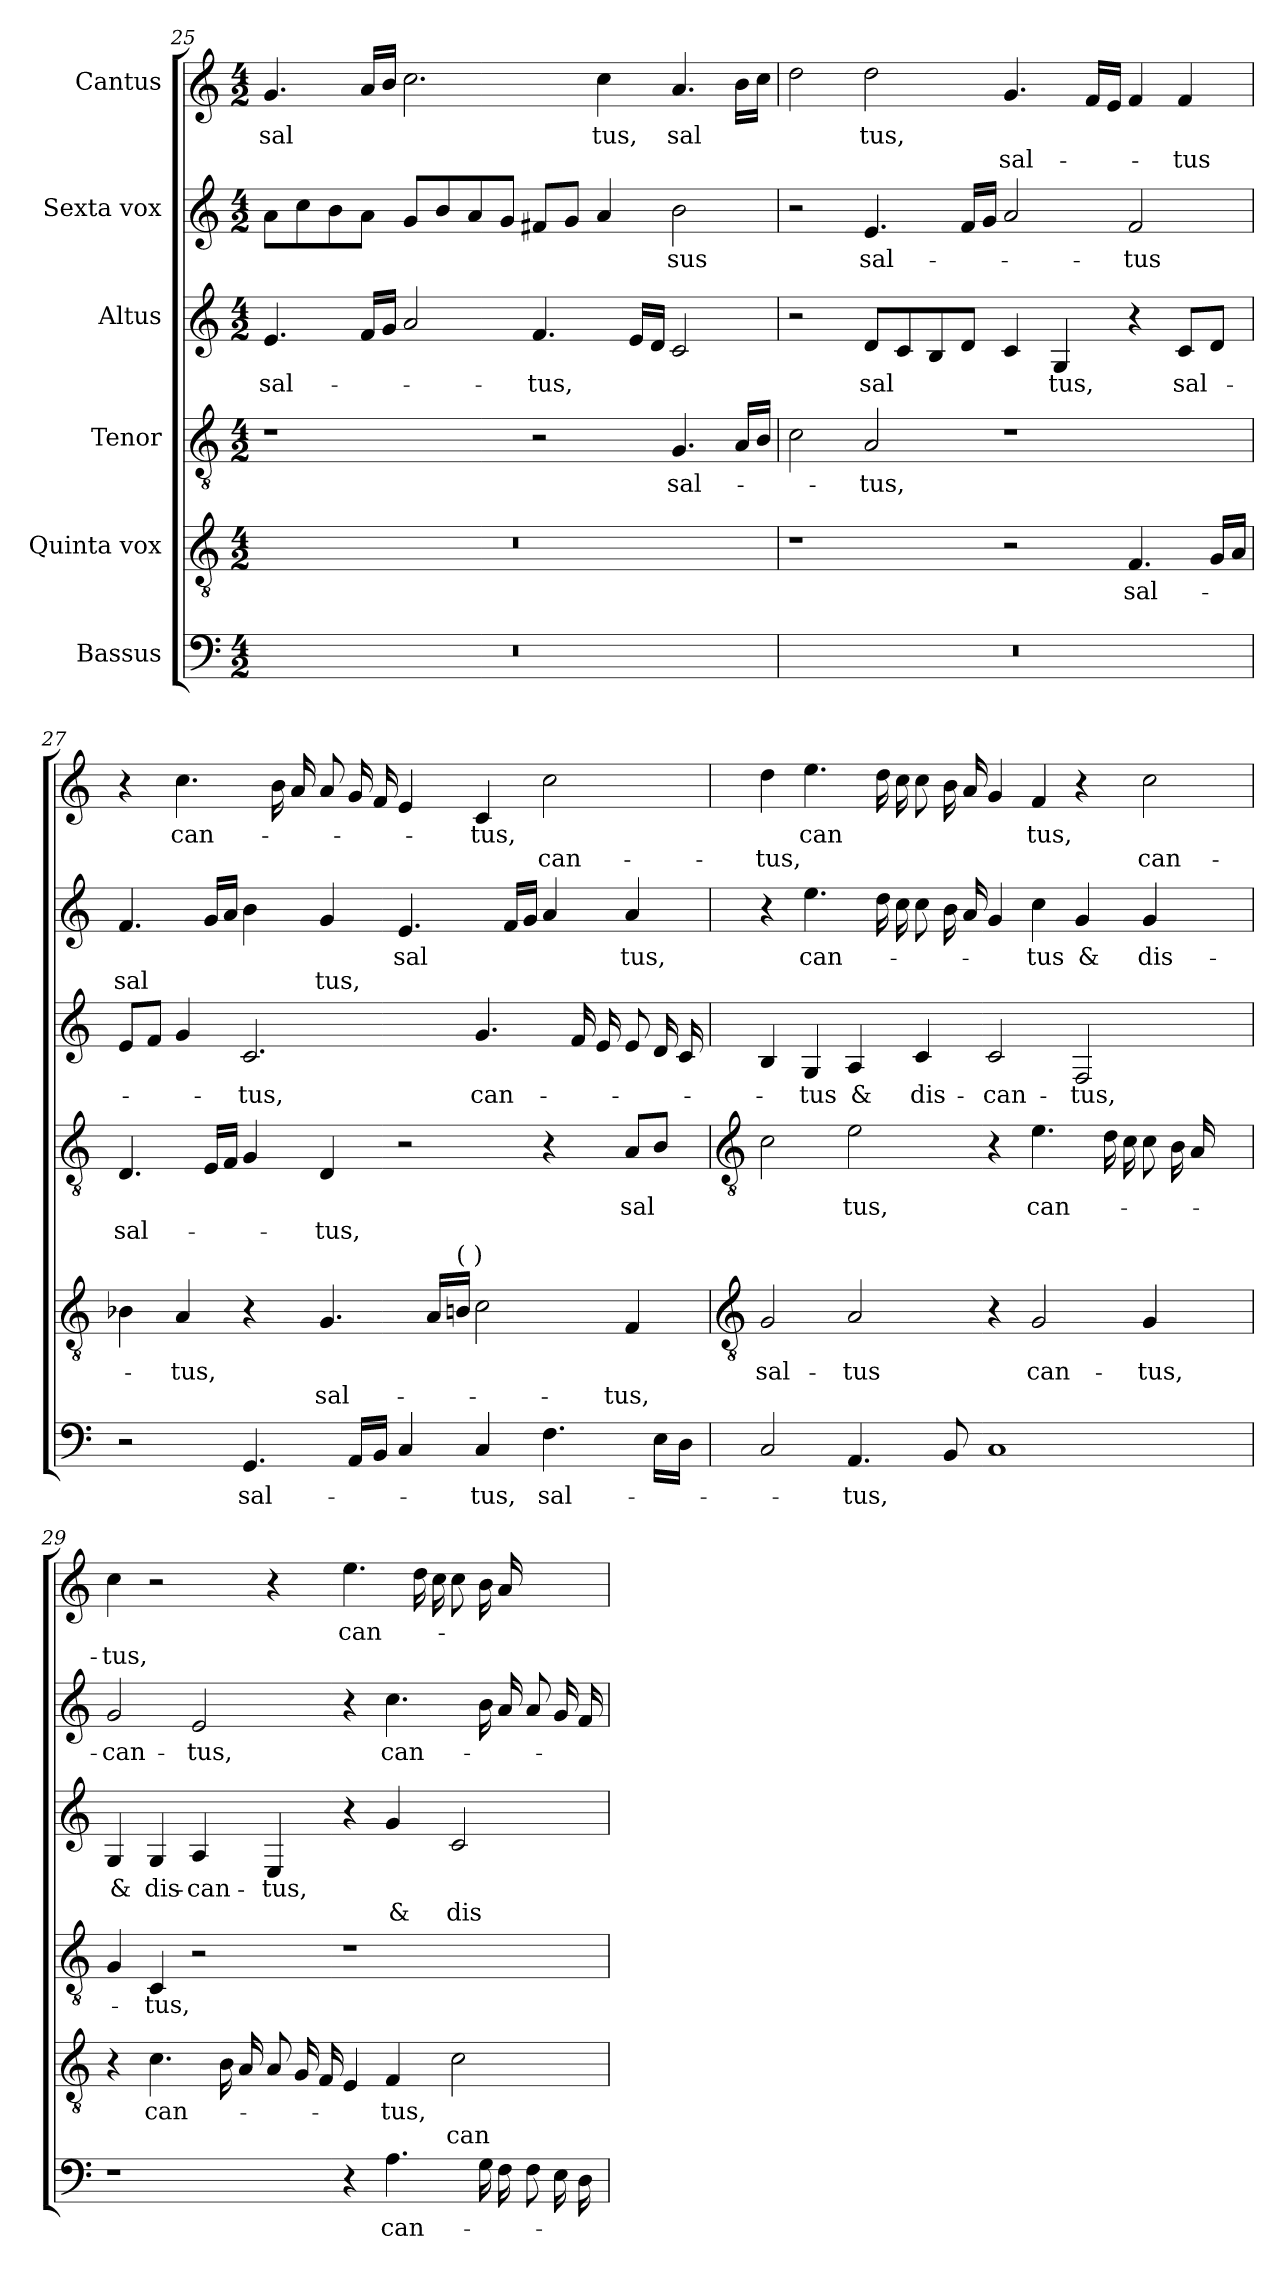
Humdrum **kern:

**kern	**text	**kern	**text	**text	**kern	**text	**text	**kern	**text	**text	**kern	**text	**text	**kern	**text	**text
*part6	*part6	*part5	*part5	*part5	*part4	*part4	*part4	*part3	*part3	*part3	*part2	*part2	*part2	*part1	*part1	*part1
*staff6	*staff6	*staff5	*staff5	*staff5	*staff4	*staff4	*staff4	*staff3	*staff3	*staff3	*staff2	*staff2	*staff2	*staff1	*staff1	*staff1
*I"Bassus	*	*I"Quinta vox	*	*	*I"Tenor	*	*	*I"Altus	*	*	*I"Sexta vox	*	*	*I"Cantus	*	*
!!LO:LB:g=z
*clefF4	*	*clefGv2	*	*	*clefGv2	*	*	*clefG2	*	*	*clefG2	*	*	*clefG2	*	*
*k[]	*	*k[]	*	*	*k[]	*	*	*k[]	*	*	*k[]	*	*	*k[]	*	*
*C:	*	*C:	*	*	*C:	*	*	*C:	*	*	*C:	*	*	*C:	*	*
*M4/2	*	*M4/2	*	*	*M4/2	*	*	*M4/2	*	*	*M4/2	*	*	*M4/2	*	*
=25	=25	=25	=25	=25	=25	=25	=25	=25	=25	=25	=25	=25	=25	=25	=25	=25
!	!	!	!	!	!	!	!	!	!LO:LY:b	!	!	!	!	!	!LO:LY:b	!
0r	.	0r	.	.	1r	.	.	4.e	sal-	.	8aL	.	.	4.g	sal	.
.	.	.	.	.	.	.	.	.	.	.	8cc	.	.	.	.	.
.	.	.	.	.	.	.	.	.	.	.	8b	.	.	.	.	.
.	.	.	.	.	.	.	.	16fLL	.	.	8aJ	.	.	16aLL	.	.
.	.	.	.	.	.	.	.	16gJJ	.	.	.	.	.	16bJJ	.	.
.	.	.	.	.	.	.	.	2a	.	.	8gL	.	.	2.cc	.	.
.	.	.	.	.	.	.	.	.	.	.	8b	.	.	.	.	.
.	.	.	.	.	.	.	.	.	.	.	8a	.	.	.	.	.
.	.	.	.	.	.	.	.	.	.	.	8gJ	.	.	.	.	.
!	!	!	!	!	!	!	!	!	!LO:LY:b	!	!	!	!	!	!	!
.	.	.	.	.	2r	.	.	4.f	-tus,	.	8f#XL	.	.	.	.	.
.	.	.	.	.	.	.	.	.	.	.	8gJ	.	.	.	.	.
!	!	!	!	!	!	!	!	!	!	!	!	!	!	!	!LO:LY:b	!
.	.	.	.	.	.	.	.	.	.	.	4a	.	.	4cc	tus,	.
.	.	.	.	.	.	.	.	16eLL	.	.	.	.	.	.	.	.
.	.	.	.	.	.	.	.	16dJJ	.	.	.	.	.	.	.	.
!	!	!	!	!	!	!LO:LY:b	!	!	!	!	!	!LO:LY:b	!	!	!LO:LY:b	!
.	.	.	.	.	4.G	sal-	.	2c	.	.	2b	sus	.	4.a	sal	.
.	.	.	.	.	16ALL	.	.	.	.	.	.	.	.	16bLL	.	.
.	.	.	.	.	16BJJ	.	.	.	.	.	.	.	.	16ccJJ	.	.
=26	=26	=26	=26	=26	=26	=26	=26	=26	=26	=26	=26	=26	=26	=26	=26	=26
0r	.	1r	.	.	2c	.	.	2r	.	.	2r	.	.	2dd	.	.
!	!	!	!	!	!	!LO:LY:b	!	!	!LO:LY:b	!	!	!LO:LY:b	!	!	!LO:LY:b	!
.	.	.	.	.	2A	-tus,	.	8dL	sal	.	4.e	sal-	.	2dd	tus,	.
.	.	.	.	.	.	.	.	8c	.	.	.	.	.	.	.	.
.	.	.	.	.	.	.	.	8B	.	.	.	.	.	.	.	.
.	.	.	.	.	.	.	.	8dJ	.	.	16fLL	.	.	.	.	.
.	.	.	.	.	.	.	.	.	.	.	16gJJ	.	.	.	.	.
!	!	!	!	!	!	!	!	!	!	!	!	!	!	!	!	!LO:LY:b
.	.	2r	.	.	1r	.	.	4c	.	.	2a	.	.	4.g	.	sal-
!	!	!	!	!	!	!	!	!	!LO:LY:b	!	!	!	!	!	!	!
.	.	.	.	.	.	.	.	4G	tus,	.	.	.	.	.	.	.
.	.	.	.	.	.	.	.	.	.	.	.	.	.	16fLL	.	.
.	.	.	.	.	.	.	.	.	.	.	.	.	.	16eJJ	.	.
!	!	!	!LO:LY:b	!	!	!	!	!	!	!	!	!LO:LY:b	!	!	!	!
.	.	4.F	sal-	.	.	.	.	4r	.	.	2f	-tus	.	4f	.	.
!	!	!	!	!	!	!	!	!	!LO:LY:b	!	!	!	!	!	!	!LO:LY:b
.	.	.	.	.	.	.	.	8cL	sal-	.	.	.	.	4f	.	-tus
.	.	16GLL	.	.	.	.	.	8dJ	.	.	.	.	.	.	.	.
.	.	16AJJ	.	.	.	.	.	.	.	.	.	.	.	.	.	.
!!LO:LB:g=z
=27	=27	=27	=27	=27	=27	=27	=27	=27	=27	=27	=27	=27	=27	=27	=27	=27
!	!	!	!	!	!	!	!LO:LY:b	!	!	!	!	!	!LO:LY:b	!	!	!
2r	.	4B-	.	.	4.D	.	sal-	8eL	.	.	4.f	.	sal	4r	.	.
.	.	.	.	.	.	.	.	8fJ	.	.	.	.	.	.	.	.
!	!	!	!LO:LY:b	!	!	!	!	!	!	!	!	!	!	!	!LO:LY:b	!
.	.	4A	-tus,	.	.	.	.	4g	.	.	.	.	.	4.cc	can-	.
.	.	.	.	.	16ELL	.	.	.	.	.	16gLL	.	.	.	.	.
.	.	.	.	.	16FJJ	.	.	.	.	.	16aJJ	.	.	.	.	.
!	!LO:LY:b	!	!	!	!	!	!	!	!LO:LY:b	!	!	!	!	!	!	!
4.GG	sal-	4r	.	.	4G	.	.	2.c	-tus,	.	4b	.	.	.	.	.
.	.	.	.	.	.	.	.	.	.	.	.	.	.	16bLL	.	.
.	.	.	.	.	.	.	.	.	.	.	.	.	.	16a	.	.
!	!	!	!	!LO:LY:b	!	!	!LO:LY:b	!	!	!	!	!	!LO:LY:b	!	!	!
.	.	4.G	.	sal-	4D	.	-tus,	.	.	.	4g	.	tus,	8a	.	.
16AALL	.	.	.	.	.	.	.	.	.	.	.	.	.	16gL	.	.
16BBJJ	.	.	.	.	.	.	.	.	.	.	.	.	.	16fJJ	.	.
!	!	!	!	!	!	!	!	!	!	!	!	!LO:LY:b	!	!	!	!
4C	.	.	.	.	2r	.	.	.	.	.	4.e	sal	.	4e	.	.
.	.	16ALL	.	.	.	.	.	.	.	.	.	.	.	.	.	.
!	!	!LO:TX:a:t=(  )	!	!	!	!	!	!	!	!	!	!	!	!	!	!
.	.	16BJJ	.	.	.	.	.	.	.	.	.	.	.	.	.	.
!	!LO:LY:b	!	!	!	!	!	!	!	!LO:LY:b	!	!	!	!	!	!LO:LY:b	!
4C	-tus,	2c	.	.	.	.	.	4.g	can-	.	.	.	.	4c	-tus,	.
.	.	.	.	.	.	.	.	.	.	.	16fLL	.	.	.	.	.
.	.	.	.	.	.	.	.	.	.	.	16gJJ	.	.	.	.	.
!	!LO:LY:b	!	!	!	!	!	!	!	!	!	!	!	!	!	!	!LO:LY:b
4.F	sal-	.	.	.	4r	.	.	.	.	.	4a	.	.	2cc	.	can-
.	.	.	.	.	.	.	.	16fLL	.	.	.	.	.	.	.	.
.	.	.	.	.	.	.	.	16e	.	.	.	.	.	.	.	.
!	!	!	!	!LO:LY:b	!	!LO:LY:b	!	!	!	!	!	!LO:LY:b	!	!	!	!
.	.	4F	.	-tus,	8AL	sal	.	8e	.	.	4a	tus,	.	.	.	.
16ELL	.	.	.	.	8BJ	.	.	16dL	.	.	.	.	.	.	.	.
16DJJ	.	.	.	.	.	.	.	16cJJ	.	.	.	.	.	.	.	.
!!LO:LB:g=z
=28	=28	=28	=28	=28	=28	=28	=28	=28	=28	=28	=28	=28	=28	=28	=28	=28
*	*	*clefGv2	*	*	*clefGv2	*	*	*	*	*	*	*	*	*	*	*
!	!	!	!LO:LY:b	!	!	!	!	!	!	!	!	!	!	!	!	!LO:LY:b
2C	.	2G	sal-	.	2c	.	.	4B	.	.	4r	.	.	4dd	.	-tus,
!	!	!	!	!	!	!	!	!	!LO:LY:b	!	!	!LO:LY:b	!	!	!LO:LY:b	!
.	.	.	.	.	.	.	.	4G	-tus	.	4.ee	can-	.	4.ee	can	.
!	!LO:LY:b	!	!LO:LY:b	!	!	!LO:LY:b	!	!	!LO:LY:b	!	!	!	!	!	!	!
4.AA	-tus,	2A	-tus	.	2e	tus,	.	4A	&	.	.	.	.	.	.	.
.	.	.	.	.	.	.	.	.	.	.	16ddLL	.	.	16ddLL	.	.
.	.	.	.	.	.	.	.	.	.	.	16cc	.	.	16cc	.	.
!	!	!	!	!	!	!	!	!	!LO:LY:b	!	!	!	!	!	!	!
.	.	.	.	.	.	.	.	4c	dis-	.	8cc	.	.	8cc	.	.
8BB	.	.	.	.	.	.	.	.	.	.	16bL	.	.	16bL	.	.
.	.	.	.	.	.	.	.	.	.	.	16aJJ	.	.	16aJJ	.	.
!	!	!	!	!	!	!	!	!	!LO:LY:b	!	!	!	!	!	!	!
1C	.	4r	.	.	4r	.	.	2c	-can-	.	4g	.	.	4g	.	.
!	!	!	!LO:LY:b	!	!	!LO:LY:b	!	!	!	!	!	!LO:LY:b	!	!	!LO:LY:b	!
.	.	2G	can-	.	4.e	can-	.	.	.	.	4cc	-tus	.	4f	tus,	.
!	!	!	!	!	!	!	!	!	!LO:LY:b	!	!	!LO:LY:b	!	!	!	!
.	.	.	.	.	.	.	.	2F	-tus,	.	4g	&	.	4r	.	.
.	.	.	.	.	16dLL	.	.	.	.	.	.	.	.	.	.	.
.	.	.	.	.	16c	.	.	.	.	.	.	.	.	.	.	.
!	!	!	!LO:LY:b	!	!	!	!	!	!	!	!	!LO:LY:b	!	!	!	!LO:LY:b
.	.	4G	-tus,	.	8c	.	.	.	.	.	4g	dis-	.	2cc	.	can-
.	.	.	.	.	16BL	.	.	.	.	.	.	.	.	.	.	.
.	.	.	.	.	16AJJ	.	.	.	.	.	.	.	.	.	.	.
4ryy	.	4ryy	.	.	4ryy	.	.	4ryy	.	.	4ryy	.	.	.	.	.
=29	=29	=29	=29	=29	=29	=29	=29	=29	=29	=29	=29	=29	=29	=29	=29	=29
!	!	!	!	!	!	!	!	!	!LO:LY:b	!	!	!LO:LY:b	!	!	!	!LO:LY:b
1r	.	4r	.	.	4G	.	.	4G	&	.	2g	-can-	.	4cc	.	-tus,
!	!	!	!LO:LY:b	!	!	!LO:LY:b	!	!	!LO:LY:b	!	!	!	!	!	!	!
.	.	4.c	can-	.	4C	-tus,	.	4G	dis-	.	.	.	.	2r	.	.
!	!	!	!	!	!	!	!	!	!LO:LY:b	!	!	!LO:LY:b	!	!	!	!
.	.	.	.	.	2r	.	.	4A	-can-	.	2e	-tus,	.	.	.	.
.	.	16BLL	.	.	.	.	.	.	.	.	.	.	.	.	.	.
.	.	16A	.	.	.	.	.	.	.	.	.	.	.	.	.	.
!	!	!	!	!	!	!	!	!	!LO:LY:b	!	!	!	!	!	!	!
.	.	8A	.	.	.	.	.	4E	-tus,	.	.	.	.	4r	.	.
.	.	16GL	.	.	.	.	.	.	.	.	.	.	.	.	.	.
.	.	16FJJ	.	.	.	.	.	.	.	.	.	.	.	.	.	.
!	!	!	!	!	!	!	!	!	!	!	!	!	!	!	!LO:LY:b	!
4r	.	4E	.	.	1r	.	.	4r	.	.	4r	.	.	4.ee	can-	.
!	!LO:LY:b	!	!LO:LY:b	!	!	!	!	!	!	!LO:LY:b	!	!LO:LY:b	!	!	!	!
4.A	can-	4F	-tus,	.	.	.	.	4g	.	&	4.cc	can-	.	.	.	.
.	.	.	.	.	.	.	.	.	.	.	.	.	.	16ddLL	.	.
.	.	.	.	.	.	.	.	.	.	.	.	.	.	16cc	.	.
!	!	!	!	!LO:LY:b	!	!	!	!	!	!LO:LY:b	!	!	!	!	!	!
.	.	2c	.	can-	.	.	.	2c	.	dis-	.	.	.	8cc	.	.
16GLL	.	.	.	.	.	.	.	.	.	.	16bLL	.	.	16bL	.	.
16F	.	.	.	.	.	.	.	.	.	.	16a	.	.	16aJJ	.	.
8F	.	.	.	.	.	.	.	.	.	.	8a	.	.	4ryy	.	.
16EL	.	.	.	.	.	.	.	.	.	.	16gL	.	.	.	.	.
16DJJ	.	.	.	.	.	.	.	.	.	.	16fJJ	.	.	.	.	.
=	=	=	=	=	=	=	=	=	=	=	=	=	=	=	=	=
*-	*-	*-	*-	*-	*-	*-	*-	*-	*-	*-	*-	*-	*-	*-	*-	*-
